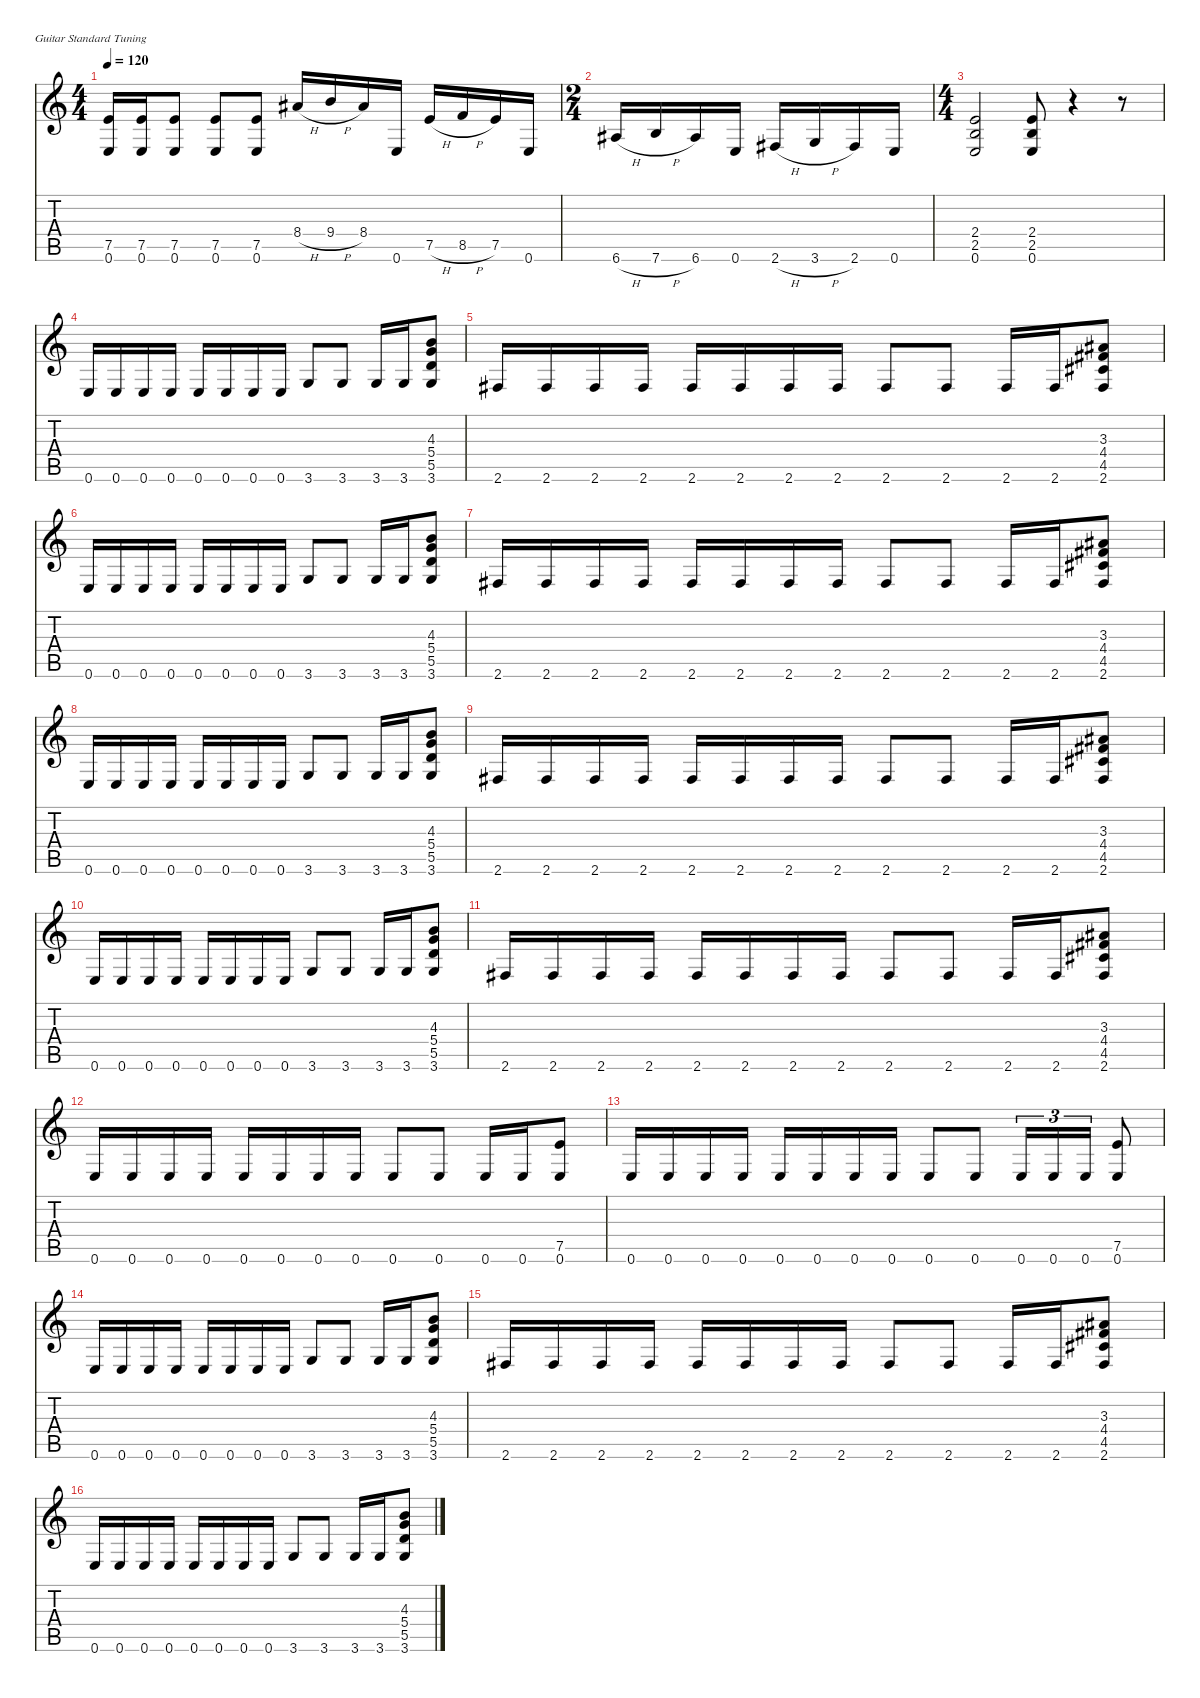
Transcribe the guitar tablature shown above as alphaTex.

\defaultSystemsLayout 4
\hideDynamics
\bracketExtendMode nobrackets
\singleTrackTrackNamePolicy hidden
\multiTrackTrackNamePolicy hidden
\otherSystemsTrackNameOrientation horizontal
\track ("Hammett" "dist.guit.") {instrument distortionguitar}
\staff {score tabs}
\tuning (E4 B3 G3 D3 A2 E2)
\ts (4 4)
\tempo 120
\clef g2
\ks c
(7.5 0.6).16{dy f beam Up} (7.5 0.6).16{beam Up} (7.5 0.6).8{beam Up} (7.5 0.6).8{beam Up} (7.5 0.6).8{beam Up} 8.4{h acc #}.16{beam Up} 9.4{h}.16{beam Up} 8.4{acc #}.16{beam Up} 0.6.16{beam Up} 7.5{h}.16{beam Up} 8.5{h}.16{beam Up} 7.5.16{beam Up} 0.6.16{beam Up} |
\ts (2 4)
6.6{h acc #}.16{beam Up} 7.6{h}.16{beam Up} 6.6{acc #}.16{beam Up} 0.6.16{beam Up} 2.6{h acc #}.16{beam Up} 3.6{h}.16{beam Up} 2.6{acc #}.16{beam Up} 0.6.16{beam Up} |
\ts (4 4)
(2.4 2.5 0.6).2{beam Up} (2.4 2.5 0.6).8{beam Up} r.4{beam Up} r.8{beam Up} |
0.6.16{beam Up} 0.6.16{beam Up} 0.6.16{beam Up} 0.6.16{beam Up} 0.6.16{beam Up} 0.6.16{beam Up} 0.6.16{beam Up} 0.6.16{beam Up} 3.6.8{beam Up} 3.6.8{beam Up} 3.6.16{beam Up} 3.6.16{beam Up} (4.3 5.4 5.5 3.6).8{beam Up} |
2.6{acc #}.16{beam Up} 2.6{acc #}.16{beam Up} 2.6{acc #}.16{beam Up} 2.6{acc #}.16{beam Up} 2.6{acc #}.16{beam Up} 2.6{acc #}.16{beam Up} 2.6{acc #}.16{beam Up} 2.6{acc #}.16{beam Up} 2.6{acc #}.8{beam Up} 2.6{acc #}.8{beam Up} 2.6{acc #}.16{beam Up} 2.6{acc #}.16{beam Up} (3.3{acc #} 4.4{acc #} 4.5{acc #} 2.6{acc #}).8{beam Up} |
0.6.16{beam Up} 0.6.16{beam Up} 0.6.16{beam Up} 0.6.16{beam Up} 0.6.16{beam Up} 0.6.16{beam Up} 0.6.16{beam Up} 0.6.16{beam Up} 3.6.8{beam Up} 3.6.8{beam Up} 3.6.16{beam Up} 3.6.16{beam Up} (4.3 5.4 5.5 3.6).8{beam Up} |
2.6{acc #}.16{beam Up} 2.6{acc #}.16{beam Up} 2.6{acc #}.16{beam Up} 2.6{acc #}.16{beam Up} 2.6{acc #}.16{beam Up} 2.6{acc #}.16{beam Up} 2.6{acc #}.16{beam Up} 2.6{acc #}.16{beam Up} 2.6{acc #}.8{beam Up} 2.6{acc #}.8{beam Up} 2.6{acc #}.16{beam Up} 2.6{acc #}.16{beam Up} (3.3{acc #} 4.4{acc #} 4.5{acc #} 2.6{acc #}).8{beam Up} |
0.6.16{beam Up} 0.6.16{beam Up} 0.6.16{beam Up} 0.6.16{beam Up} 0.6.16{beam Up} 0.6.16{beam Up} 0.6.16{beam Up} 0.6.16{beam Up} 3.6.8{beam Up} 3.6.8{beam Up} 3.6.16{beam Up} 3.6.16{beam Up} (4.3 5.4 5.5 3.6).8{beam Up} |
2.6{acc #}.16{beam Up} 2.6{acc #}.16{beam Up} 2.6{acc #}.16{beam Up} 2.6{acc #}.16{beam Up} 2.6{acc #}.16{beam Up} 2.6{acc #}.16{beam Up} 2.6{acc #}.16{beam Up} 2.6{acc #}.16{beam Up} 2.6{acc #}.8{beam Up} 2.6{acc #}.8{beam Up} 2.6{acc #}.16{beam Up} 2.6{acc #}.16{beam Up} (3.3{acc #} 4.4{acc #} 4.5{acc #} 2.6{acc #}).8{beam Up} |
0.6.16{beam Up} 0.6.16{beam Up} 0.6.16{beam Up} 0.6.16{beam Up} 0.6.16{beam Up} 0.6.16{beam Up} 0.6.16{beam Up} 0.6.16{beam Up} 3.6.8{beam Up} 3.6.8{beam Up} 3.6.16{beam Up} 3.6.16{beam Up} (4.3 5.4 5.5 3.6).8{beam Up} |
2.6{acc #}.16{beam Up} 2.6{acc #}.16{beam Up} 2.6{acc #}.16{beam Up} 2.6{acc #}.16{beam Up} 2.6{acc #}.16{beam Up} 2.6{acc #}.16{beam Up} 2.6{acc #}.16{beam Up} 2.6{acc #}.16{beam Up} 2.6{acc #}.8{beam Up} 2.6{acc #}.8{beam Up} 2.6{acc #}.16{beam Up} 2.6{acc #}.16{beam Up} (3.3{acc #} 4.4{acc #} 4.5{acc #} 2.6{acc #}).8{beam Up} |
0.6.16{beam Up} 0.6.16{beam Up} 0.6.16{beam Up} 0.6.16{beam Up} 0.6.16{beam Up} 0.6.16{beam Up} 0.6.16{beam Up} 0.6.16{beam Up} 0.6.8{beam Up} 0.6.8{beam Up} 0.6.16{beam Up} 0.6.16{beam Up} (7.5 0.6).8{beam Up} |
0.6.16{beam Up} 0.6.16{beam Up} 0.6.16{beam Up} 0.6.16{beam Up} 0.6.16{beam Up} 0.6.16{beam Up} 0.6.16{beam Up} 0.6.16{beam Up} 0.6.8{beam Up} 0.6.8{beam Up} 0.6.16{tu (3 2) beam Up} 0.6.16{tu (3 2) beam Up} 0.6.16{tu (3 2) beam Up} (7.5 0.6).8{beam Up} |
0.6.16{beam Up} 0.6.16{beam Up} 0.6.16{beam Up} 0.6.16{beam Up} 0.6.16{beam Up} 0.6.16{beam Up} 0.6.16{beam Up} 0.6.16{beam Up} 3.6.8{beam Up} 3.6.8{beam Up} 3.6.16{beam Up} 3.6.16{beam Up} (4.3 5.4 5.5 3.6).8{beam Up} |
2.6{acc #}.16{beam Up} 2.6{acc #}.16{beam Up} 2.6{acc #}.16{beam Up} 2.6{acc #}.16{beam Up} 2.6{acc #}.16{beam Up} 2.6{acc #}.16{beam Up} 2.6{acc #}.16{beam Up} 2.6{acc #}.16{beam Up} 2.6{acc #}.8{beam Up} 2.6{acc #}.8{beam Up} 2.6{acc #}.16{beam Up} 2.6{acc #}.16{beam Up} (3.3{acc #} 4.4{acc #} 4.5{acc #} 2.6{acc #}).8{beam Up} |
0.6.16{beam Up} 0.6.16{beam Up} 0.6.16{beam Up} 0.6.16{beam Up} 0.6.16{beam Up} 0.6.16{beam Up} 0.6.16{beam Up} 0.6.16{beam Up} 3.6.8{beam Up} 3.6.8{beam Up} 3.6.16{beam Up} 3.6.16{beam Up} (4.3 5.4 5.5 3.6).8{beam Up}
